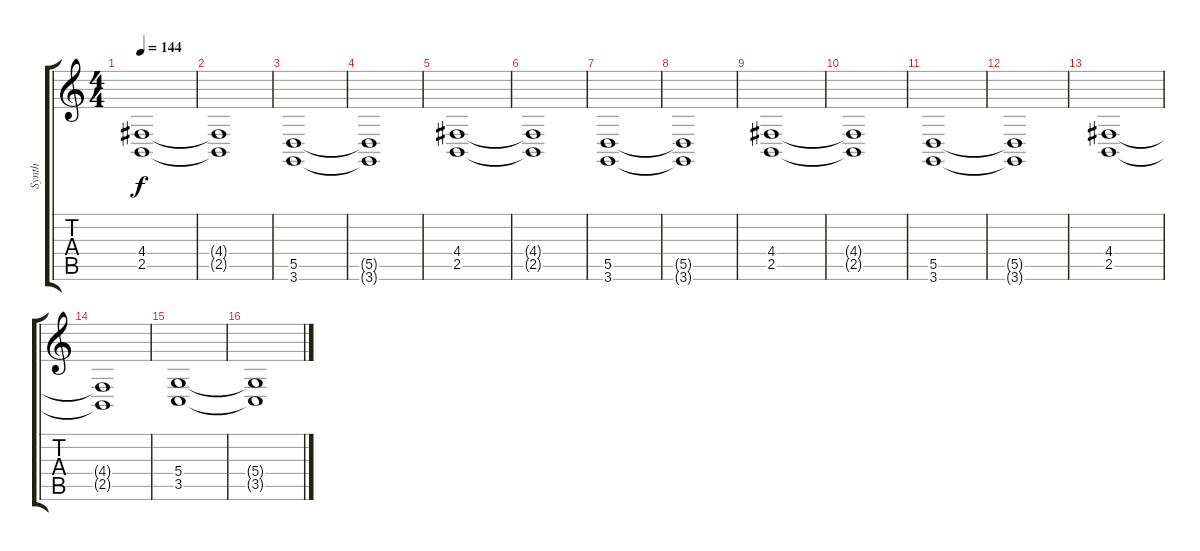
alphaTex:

\track ("Synth" "Synth") {instrument stringensemble1}
\staff {score tabs}
\tuning (E4 B3 G3 D3 A2 E2) {hide}
\ts (4 4)
\tempo 144
\clef g2
\ks c
(4.4 2.5).1{dy f} |
(4.4{t} 2.5{t}).1 |
(5.5 3.6).1 |
(5.5{t} 3.6{t}).1 |
(4.4 2.5).1 |
(4.4{t} 2.5{t}).1 |
(5.5 3.6).1 |
(5.5{t} 3.6{t}).1 |
(4.4 2.5).1 |
(4.4{t} 2.5{t}).1 |
(5.5 3.6).1 |
(5.5{t} 3.6{t}).1 |
(4.4 2.5).1 |
(4.4{t} 2.5{t}).1 |
(5.4 3.5).1 |
(5.4{t} 3.5{t}).1
